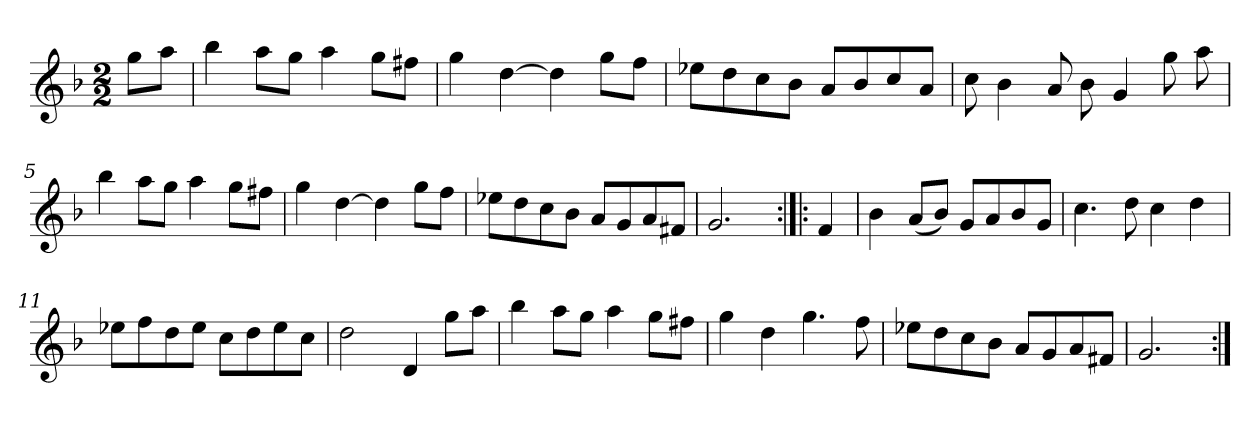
**kern
*part1
*staff1
*clefG2
*k[b-]
*G:dor
*M2/2
*MM120
=
8gg\L
8aa\J
=1
4bb-
8aa\L
8gg\J
4aa
8gg\L
8ff#X\J
=2
4gg
[4dd
4dd]
8gg\L
8ff\J
=3
8ee-X\L
8dd\
8cc\
8b-\J
8a/L
8b-/
8cc/
8a/J
=4
8cc
4b-
8a
8b-
4g
8gg
8aa
=5
4bb-
8aa\L
8gg\J
4aa
8gg\L
8ff#X\J
=6
4gg
[4dd
4dd]
8gg\L
8ff\J
=7
8ee-X\L
8dd\
8cc\
8b-\J
8a/L
8g/
8a/
8f#X/J
=8
2.g
=:|!|:
4f
=9
4b-
(8a/L
8b-/J)
8g/L
8a/
8b-/
8g/J
=10
4.cc
8dd
4cc
4dd
=11
8ee-X\L
8ff\
8dd\
8ee-\J
8cc\L
8dd\
8ee-\
8cc\J
=12
2dd
4d
8gg\L
8aa\J
=13
4bb-
8aa\L
8gg\J
4aa
8gg\L
8ff#X\J
=14
4gg
4dd
4.gg
8ff
=15
8ee-X\L
8dd\
8cc\
8b-\J
8a/L
8g/
8a/
8f#X/J
=16
2.g
=:|!
*-
